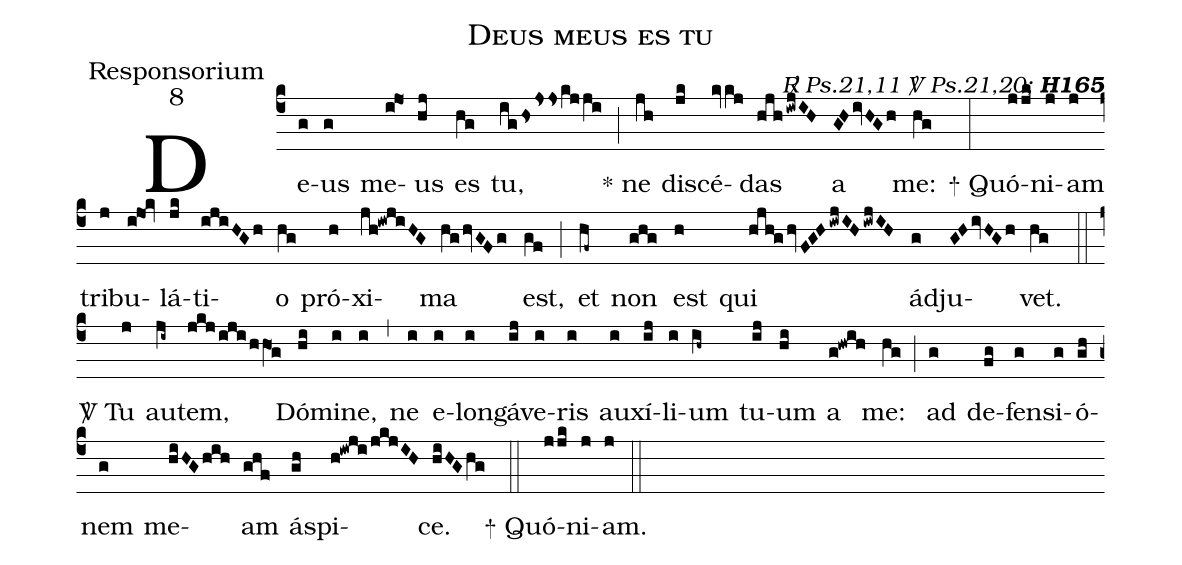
name:Deus meus es tu;
office-part:Responsorium;
mode:8;
commentary:{\itshape\mdseries \Rbar\ Ps.21,11  \Vbar\ Ps.21,20;\/} {\bfseries H165};
%%
(c4) De(g)us(g) me(i@jo1)us(hj) es(hg) tu,(ighsjsskjji) (;)
<sp>*</sp> ne(jh) di(jk)scé(kvkj)das(hjhiwjIH) a(GHivHGh) me:(hg) (:)
<sp>+</sp> Quó(jjk)ni(j)am(j) tri(j)bu(i!jo1!kv)lá(jk)ti(ijiHGh)o(hg) pró(h)xi(jh!iwjiHG)ma(hghvGFg) est,(gf) (;)
et(hf~) non(ghg) est(h) qui(hjh@ghvFGHiwjIHiwjIH) ád(g)ju(GHivHGh)vet.(hg) (::)
<sp>V/</sp> Tu(j) au(ji~)tem,(jkj/iji/hhO1g) Dó(hi)mi(i)ne,(i) (,)
ne(i) e(i)lon(i)gá(ij)ve(i)ris(i) au(i)xí(ij)li(i)um(ih~) tu(ij)um(hi) a(g!hwih) me:(hg) (;)
ad(g) de(fg)fen(g)si(g)ó(gh)nem(g) me(hiHGhih)am(ghf) á(gh)spi(h!iwji/jkjIH)ce.(hiHGhg) (::)
<sp>+</sp> Quó(jjk)ni(j)am.(j)  (::)
